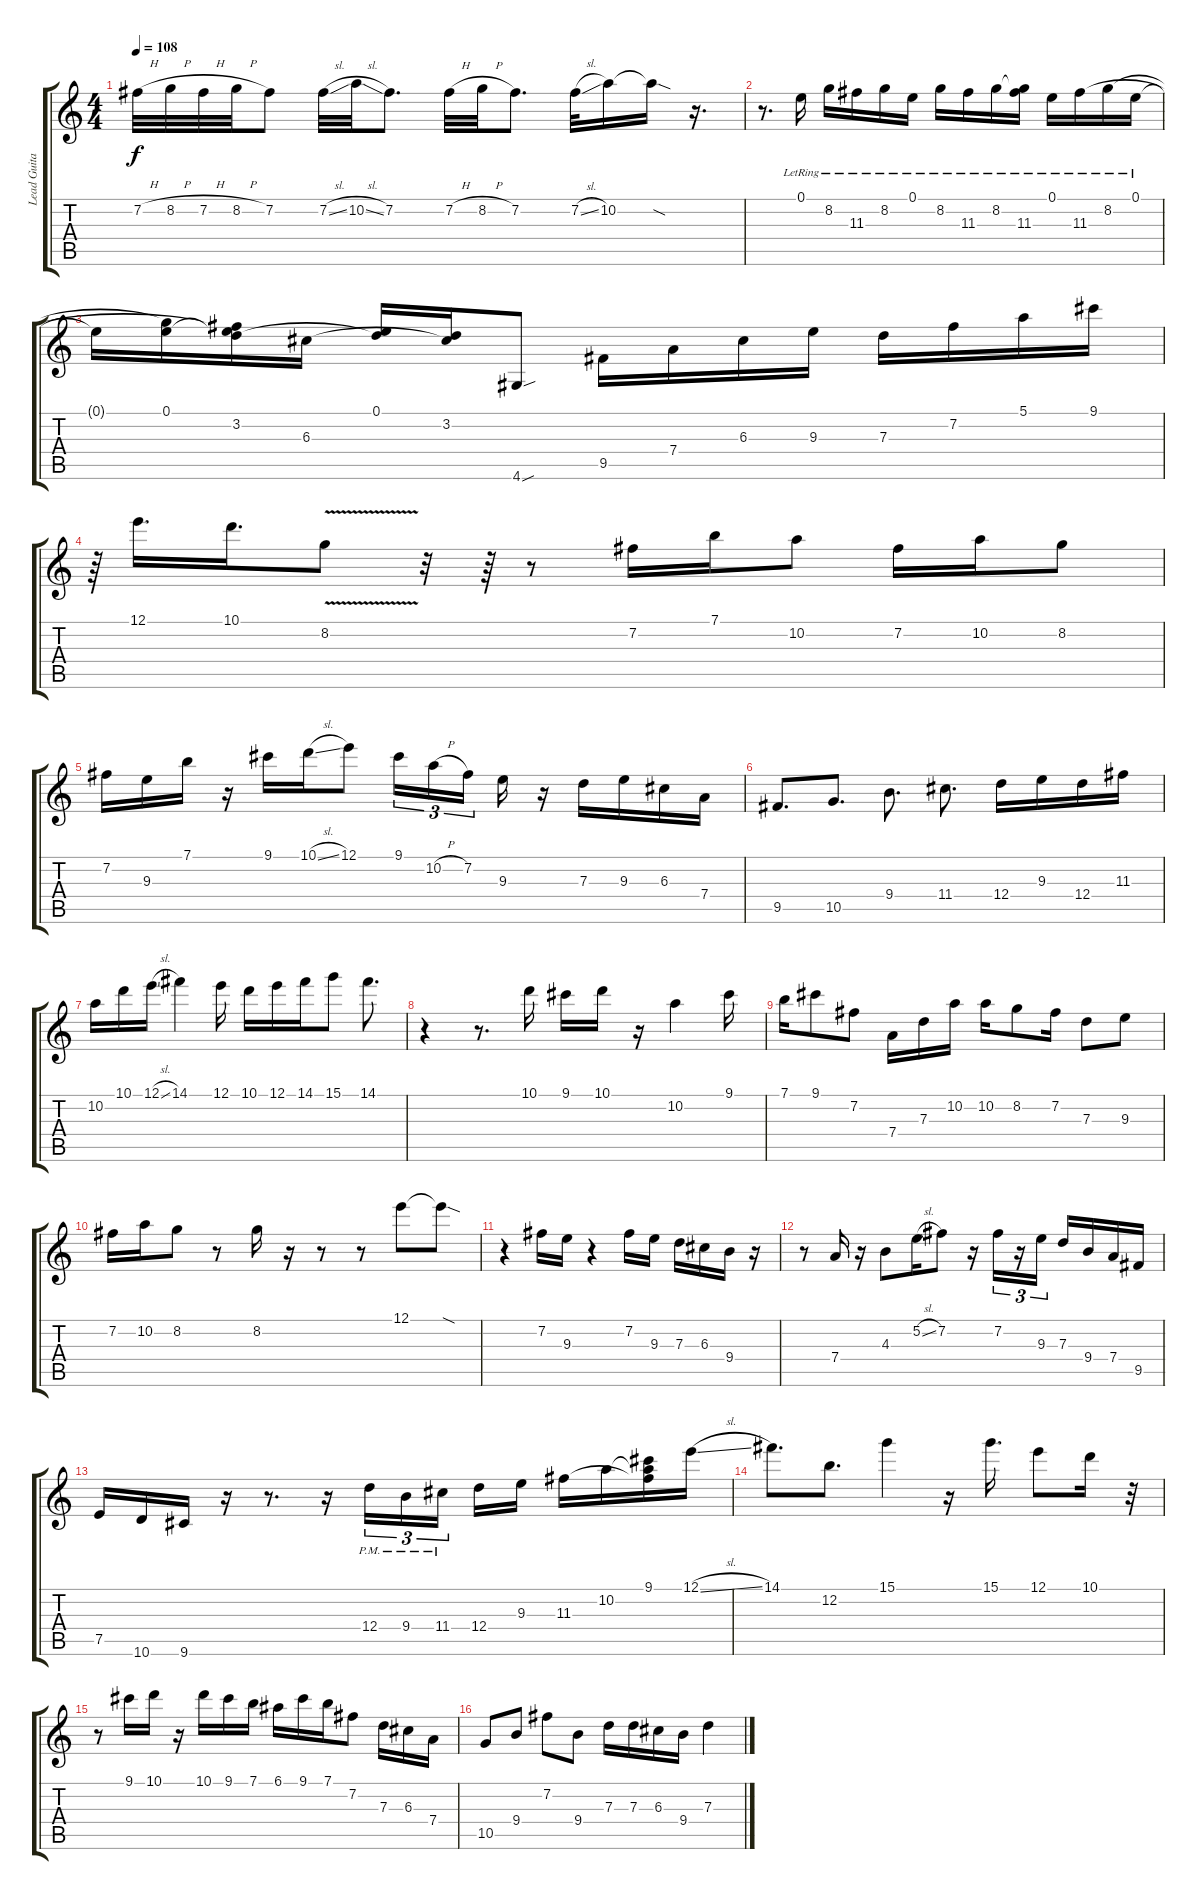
\track ("Lead Guitar" "Lead Guita") {instrument acousticguitarsteel}
\staff {score tabs}
\tuning (E4 B3 G3 D3 A2 E2) {hide}
\ts (4 4)
\tempo 108
\clef g2
\ks c
7.2{h}.32{dy f} 8.2{h}.32 7.2{h}.32 8.2{h}.32 7.2.8 7.2{sl}.32 10.2{sl}.32 7.2.8{d} 7.2{h}.32 8.2{h}.32 7.2.8{d} 7.2{sl}.32 10.2.16 10.2{sod t}.16 r.16{d} |
r.8{d} 0.1{lr}.16 8.2{lr}.16 11.3{lr}.16 8.2{lr}.16 0.1{lr}.16 8.2{lr}.16 11.3{lr}.16 8.2{lr}.16 (8.2{t} 11.3{lr}).16 0.1{lr}.16 11.3{lr}.16 8.2{lr}.16 0.1{lr}.16 |
0.1{t}.16 (0.1 8.2{t}).16 (0.1{t} 3.2 11.3{t}).16 6.3.16 (0.1 3.2{t}).16 (3.2 6.3{t}).16 4.6{sou}.8 9.5.16 7.4.16 6.3.16 9.3.16 7.3.16 7.2.16 5.1.16 9.1.16 |
r.64 12.1.16{d} 10.1.16{d} 8.2{v}.8 r.32 r.64 r.8 7.2.16 7.1.16 10.2.8 7.2.16 10.2.16 8.2.8 |
7.2.16 9.3.16 7.1.16 r.16 9.1.16 10.1{sl}.16 12.1.8 9.1.16{tu (3 2)} 10.2{h}.16{tu (3 2)} 7.2.16{tu (3 2) beam splitsecondary} 9.3.16 r.16 7.3.16 9.3.16 6.3.16 7.4.16 |
9.5.8{d} 10.5.8{d} 9.4.8{d} 11.4.8{d} 12.4.16 9.3.16 12.4.16 11.3.16 |
10.2.16 10.1.16 12.1{sl}.16 14.1.4 12.1.16 10.1.16 12.1.16 14.1.16 15.1.8 14.1.8{d} |
r.4 r.8{d} 10.1.16 9.1.16 10.1.16 r.16 10.2.4 9.1.16 |
7.1.16 9.1.8 7.2.8 7.4.16 7.3.16 10.2.16 10.2.16 8.2.8 7.2.16 7.3.8 9.3.8 |
7.2.16 10.2.16 8.2.8 r.8 8.2.16 r.16 r.8 r.8 12.1.8 12.1{sod t}.8 |
r.4 7.2.16 9.3.16 r.4 7.2.16 9.3.16 7.3.16 6.3.16 9.4.16 r.16 |
r.8 7.4.16 r.16 4.3.8 5.2{sl}.16 7.2.8 r.16 7.2.16{tu (3 2)} r.16{tu (3 2)} 9.3.16{tu (3 2)} 7.3.16 9.4.16 7.4.16 9.5.16 |
7.5.16 10.6.16 9.6.16 r.16 r.8{d} r.16 12.4{pm}.16{tu (3 2)} 9.4{pm}.16{tu (3 2)} 11.4{pm}.16{tu (3 2) beam splitsecondary} 12.4.16 9.3.16 11.3.16 10.2.16 (9.1 10.2{t} 11.3{t}).16 12.1{sl}.16 |
14.1.8{d} 12.2.8{d} 15.1.4 r.16 15.1.16{d} 12.1.8 10.1.16 r.32 |
r.8 9.1.16 10.1.16 r.16 10.1.16 9.1.16 7.1.16 6.1.16 9.1.16 7.1.16 7.2.8 7.3.16 6.3.16 7.4.16 |
10.5.8 9.4.8 7.2.8 9.4.8 7.3.16 7.3.16 6.3.16 9.4.16 7.3.4
